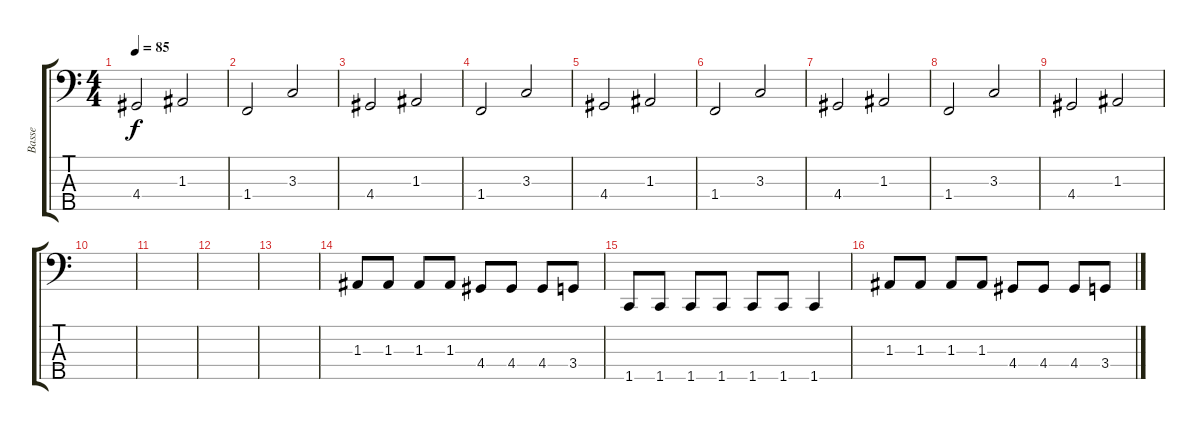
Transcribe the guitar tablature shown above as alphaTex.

\track ("Basse" "Basse") {instrument electricbassfinger}
\staff {score tabs}
\tuning (G2 D2 A1 E1 B0) {hide}
\ts (4 4)
\tempo 85
\clef f4
\ks c
4.4.2{dy f} 1.3.2 |
1.4.2 3.3.2 |
4.4.2 1.3.2 |
1.4.2 3.3.2 |
4.4.2 1.3.2 |
1.4.2 3.3.2 |
4.4.2 1.3.2 |
1.4.2 3.3.2 |
4.4.2 1.3.2 |
|
|
|
|
1.3.8 1.3.8 1.3.8 1.3.8 4.4.8 4.4.8 4.4.8 3.4.8 |
1.5.8 1.5.8 1.5.8 1.5.8 1.5.8 1.5.8 1.5.4 |
1.3.8 1.3.8 1.3.8 1.3.8 4.4.8 4.4.8 4.4.8 3.4.8
